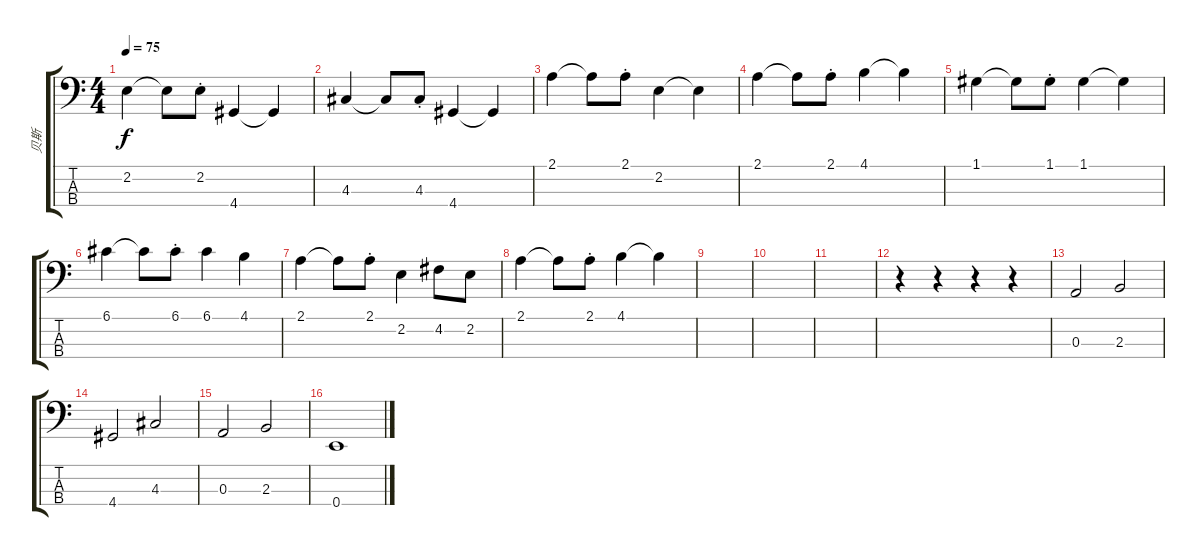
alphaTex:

\track ("贝斯" "贝斯") {instrument electricbassfinger}
\staff {score tabs}
\tuning (G2 D2 A1 E1) {hide}
\ts (4 4)
\tempo 75
\clef f4
\ks c
2.2.4{dy f} 2.2{t}.8 2.2{st}.8 4.4.4 4.4{t}.4 |
4.3.4 4.3{t}.8 4.3{st}.8 4.4.4 4.4{t}.4 |
2.1.4 2.1{t}.8 2.1{st}.8 2.2.4 2.2{t}.4 |
2.1.4 2.1{t}.8 2.1{st}.8 4.1.4 4.1{t}.4 |
1.1.4 1.1{t}.8 1.1{st}.8 1.1.4 1.1{t}.4 |
6.1.4 6.1{t}.8 6.1{st}.8 6.1.4 4.1.4 |
2.1.4 2.1{t}.8 2.1{st}.8 2.2.4 4.2.8 2.2.8 |
2.1.4 2.1{t}.8 2.1{st}.8 4.1.4 4.1{t}.4 |
|
|
|
r.4 r.4 r.4 r.4 |
0.3.2 2.3.2 |
4.4.2 4.3.2 |
0.3.2 2.3.2 |
0.4.1
